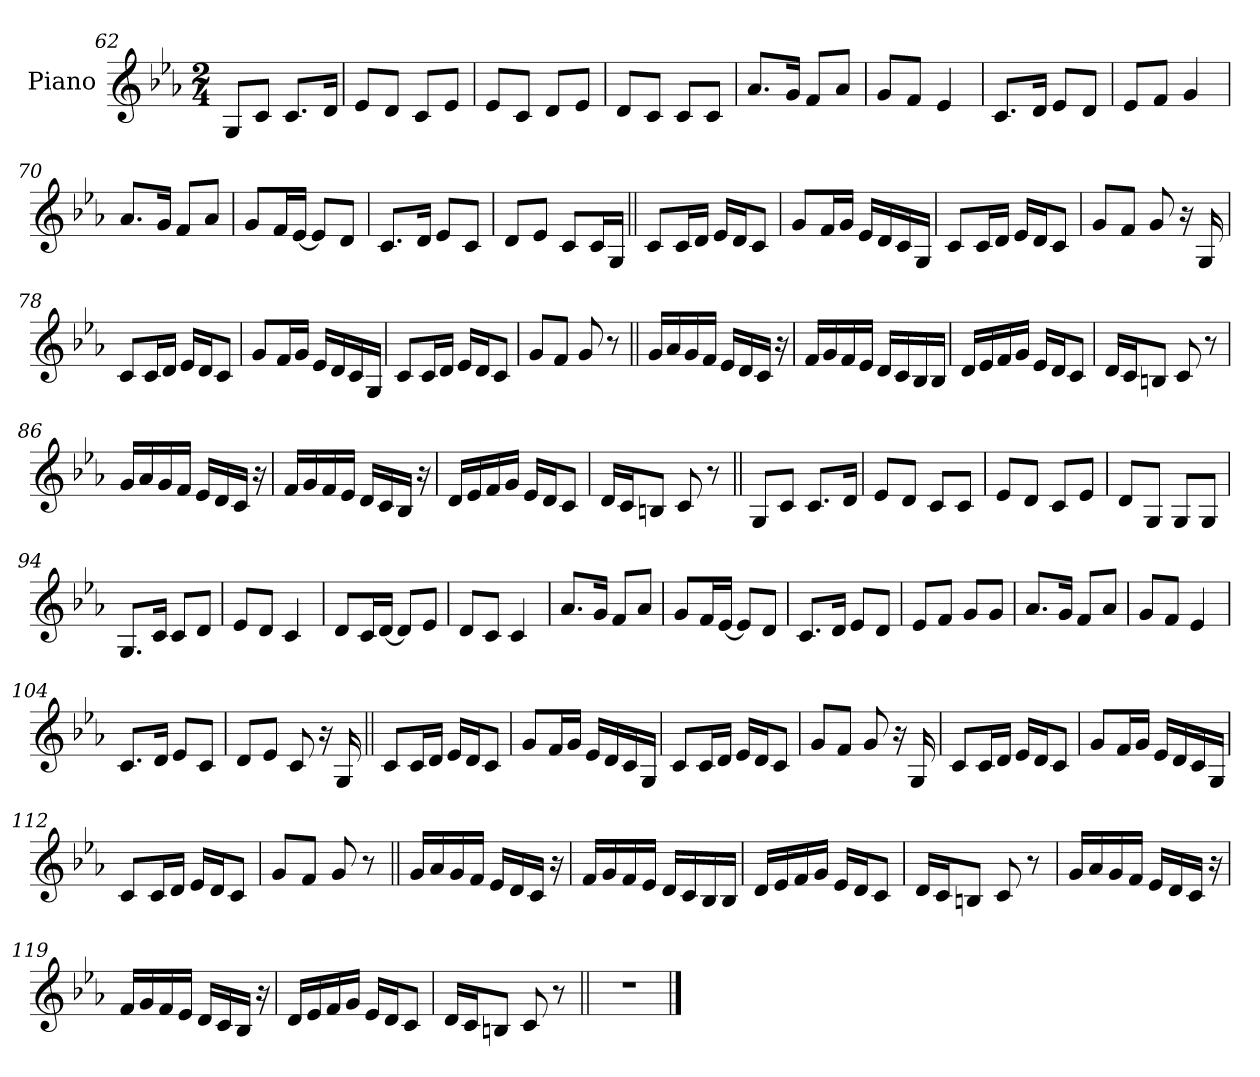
**kern
*part1
*staff1
*I"Piano
*I'Pno.
*clefG2
*k[b-e-a-]
*M2/4
=62
8GL
8cJ
8.cL
16dJk
=63
8e-L
8dJ
8cL
8e-J
=64
8e-L
8cJ
8dL
8e-J
=65
8dL
8cJ
8cL
8cJ
=66
8.a-L
16gJk
8fL
8a-J
=67
8gL
8fJ
4e-
=68
8.cL
16dJk
8e-L
8dJ
=69
8e-L
8fJ
4g
=70
8.a-L
16gJk
8fL
8a-J
=71
8gL
16fL
[16e-JJ
8e-L]
8dJ
=72
8.cL
16dJk
8e-L
8cJ
=73
8dL
8e-J
8cL
16cL
16G!JJ
=74||
8c!L
16c!L
16d!JJ
16e-!LL
16d!J
8c!J
=75
8g!L
16f!L
16g!JJ
16e-!LL
16d!
16c!
16G!JJ
=76
8c!L
16c!L
16d!JJ
16e-!LL
16d!J
8c!J
=77
8g!L
8f!J
8g!
16r
16G!
=78
8c!L
16c!L
16d!JJ
16e-!LL
16d!J
8c!J
=79
8g!L
16f!L
16g!JJ
16e-!LL
16d!
16c!
16G!JJ
=80
8c!L
16c!L
16d!JJ
16e-!LL
16d!J
8c!J
=81
8g!L
8f!J
8g!
8r
=82||
16gLL
16a-
16g
16fJJ
16e-LL
16d
16cJJ
16r
=83
16fLL
16g
16f
16e-JJ
16dLL
16c
16B-
16B-JJ
=84
16dLL
16e-
16f
16gJJ
16e-LL
16dJ
8cJ
=85
16dLL
16cJ
8BnJ
8c
8r
=86
16gLL
16a-
16g
16fJJ
16e-LL
16d
16cJJ
16r
=87
16fLL
16g
16f
16e-JJ
16dLL
16c
16B-JJ
16r
=88
16dLL
16e-
16f
16gJJ
16e-LL
16dJ
8cJ
=89
16dLL
16cJ
8BnJ
8c
8r
=90||
8GL
8cJ
8.cL
16dJk
=91
8e-L
8dJ
8cL
8cJ
=92
8e-L
8dJ
8cL
8e-J
=93
8dL
8GJ
8GL
8GJ
=94
8.GL
16cJk
8cL
8dJ
=95
8e-L
8dJ
4c
=96
8dL
16cL
[16dJJ
8dL]
8e-J
=97
8dL
8cJ
4c
=98
8.a-L
16gJk
8fL
8a-J
=99
8gL
16fL
[16e-JJ
8e-L]
8dJ
=100
8.cL
16dJk
8e-L
8dJ
=101
8e-L
8fJ
8gL
8gJ
=102
8.a-L
16gJk
8fL
8a-J
=103
8gL
8fJ
4e-
=104
8.cL
16dJk
8e-L
8cJ
=105
8dL
8e-J
8c
16r
16G!
=106||
8c!L
16c!L
16d!JJ
16e-!LL
16d!J
8c!J
=107
8g!L
16f!L
16g!JJ
16e-!LL
16d!
16c!
16G!JJ
=108
8c!L
16c!L
16d!JJ
16e-!LL
16d!J
8c!J
=109
8g!L
8f!J
8g!
16r
16G!
=110
8c!L
16c!L
16d!JJ
16e-!LL
16d!J
8c!J
=111
8g!L
16f!L
16g!JJ
16e-!LL
16d!
16c!
16G!JJ
=112
8c!L
16c!L
16d!JJ
16e-!LL
16d!J
8c!J
=113
8g!L
8f!J
8g!
8r
=114||
16gLL
16a-
16g
16fJJ
16e-LL
16d
16cJJ
16r
=115
16fLL
16g
16f
16e-JJ
16dLL
16c
16B-
16B-JJ
=116
16dLL
16e-
16f
16gJJ
16e-LL
16dJ
8cJ
=117
16dLL
16cJ
8BnJ
8c
8r
=118
16gLL
16a-
16g
16fJJ
16e-LL
16d
16cJJ
16r
=119
16fLL
16g
16f
16e-JJ
16dLL
16c
16B-JJ
16r
=120
16dLL
16e-
16f
16gJJ
16e-LL
16dJ
8cJ
=121
16dLL
16cJ
8BnJ
8c
8r
=122||
2r
==
*-
